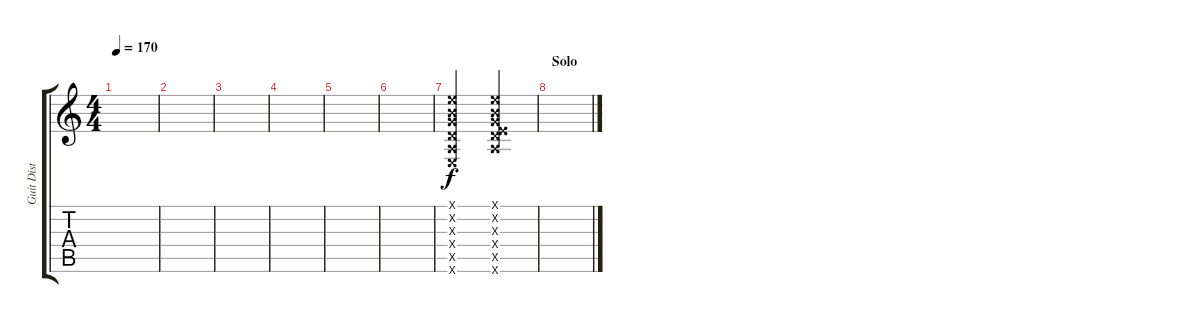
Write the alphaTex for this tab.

\track ("Guit Dist" "Guit Dist") {instrument acousticguitarsteel}
\staff {score tabs}
\tuning (E4 B3 G3 D3 A2 E2) {hide}
\ts (4 4)
\tempo 170
\clef g2
\ks c
|
|
|
|
|
|
(0.1{x} 0.2{x} 0.3{x} 0.4{x} 0.5{x} 0.6{x}).2 (0.1{x} 0.2{x} 0.3{x} 0.4{x} 0.5{x} 12.6{x}).2 |
\section ("" "Solo")
